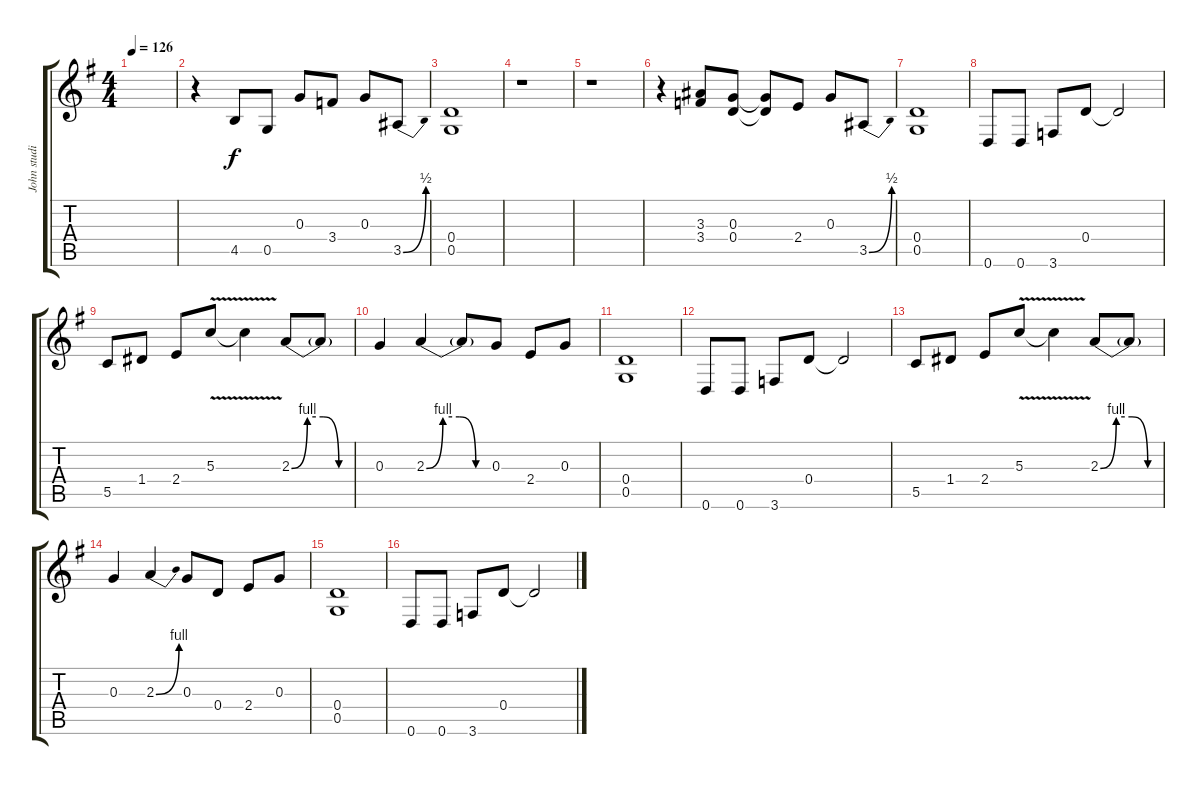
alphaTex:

\track ("John studio fills" "John studi") {instrument overdrivenguitar}
\staff {score tabs}
\tuning (D4 B3 G3 D3 G2 D2) {hide}
\ts (4 4)
\tempo 126
\clef g2
\ks g
|
r.4 4.5.8 0.5.8 0.3.8 3.4.8 0.3.8 3.5{be (bend 0 0 60 2)}.8 |
(0.4 0.5).1 |
r.1 |
r.1 |
r.4 (3.3 3.4).8 (0.3 0.4).8 (0.3{t} 0.4{t}).8 2.4.8 0.3.8 3.5{be (bend 0 0 60 2)}.8 |
(0.4 0.5).1 |
0.6.8 0.6.8 3.6.8 0.4.8 0.4{t}.2 |
5.5.8 1.4.8 2.4.8 5.3{v}.8 5.3{t}.4 2.3{be (custom 0 0 15 4 30 4 45 0 60 0)}.8 2.3{t}.8 |
0.3.4 2.3{be (custom 0 0 15 4 30 4 45 0 60 0)}.4 2.3{t}.8 0.3.8 2.4.8 0.3.8 |
(0.4 0.5).1 |
0.6.8 0.6.8 3.6.8 0.4.8 0.4{t}.2 |
5.5.8 1.4.8 2.4.8 5.3{v}.8 5.3{t}.4 2.3{be (custom 0 0 15 4 30 4 45 0 60 0)}.8 2.3{t}.8 |
0.3.4 2.3{be (bend 0 0 60 4)}.4 0.3.8 0.4.8 2.4.8 0.3.8 |
(0.4 0.5).1 |
0.6.8 0.6.8 3.6.8 0.4.8 0.4{t}.2
